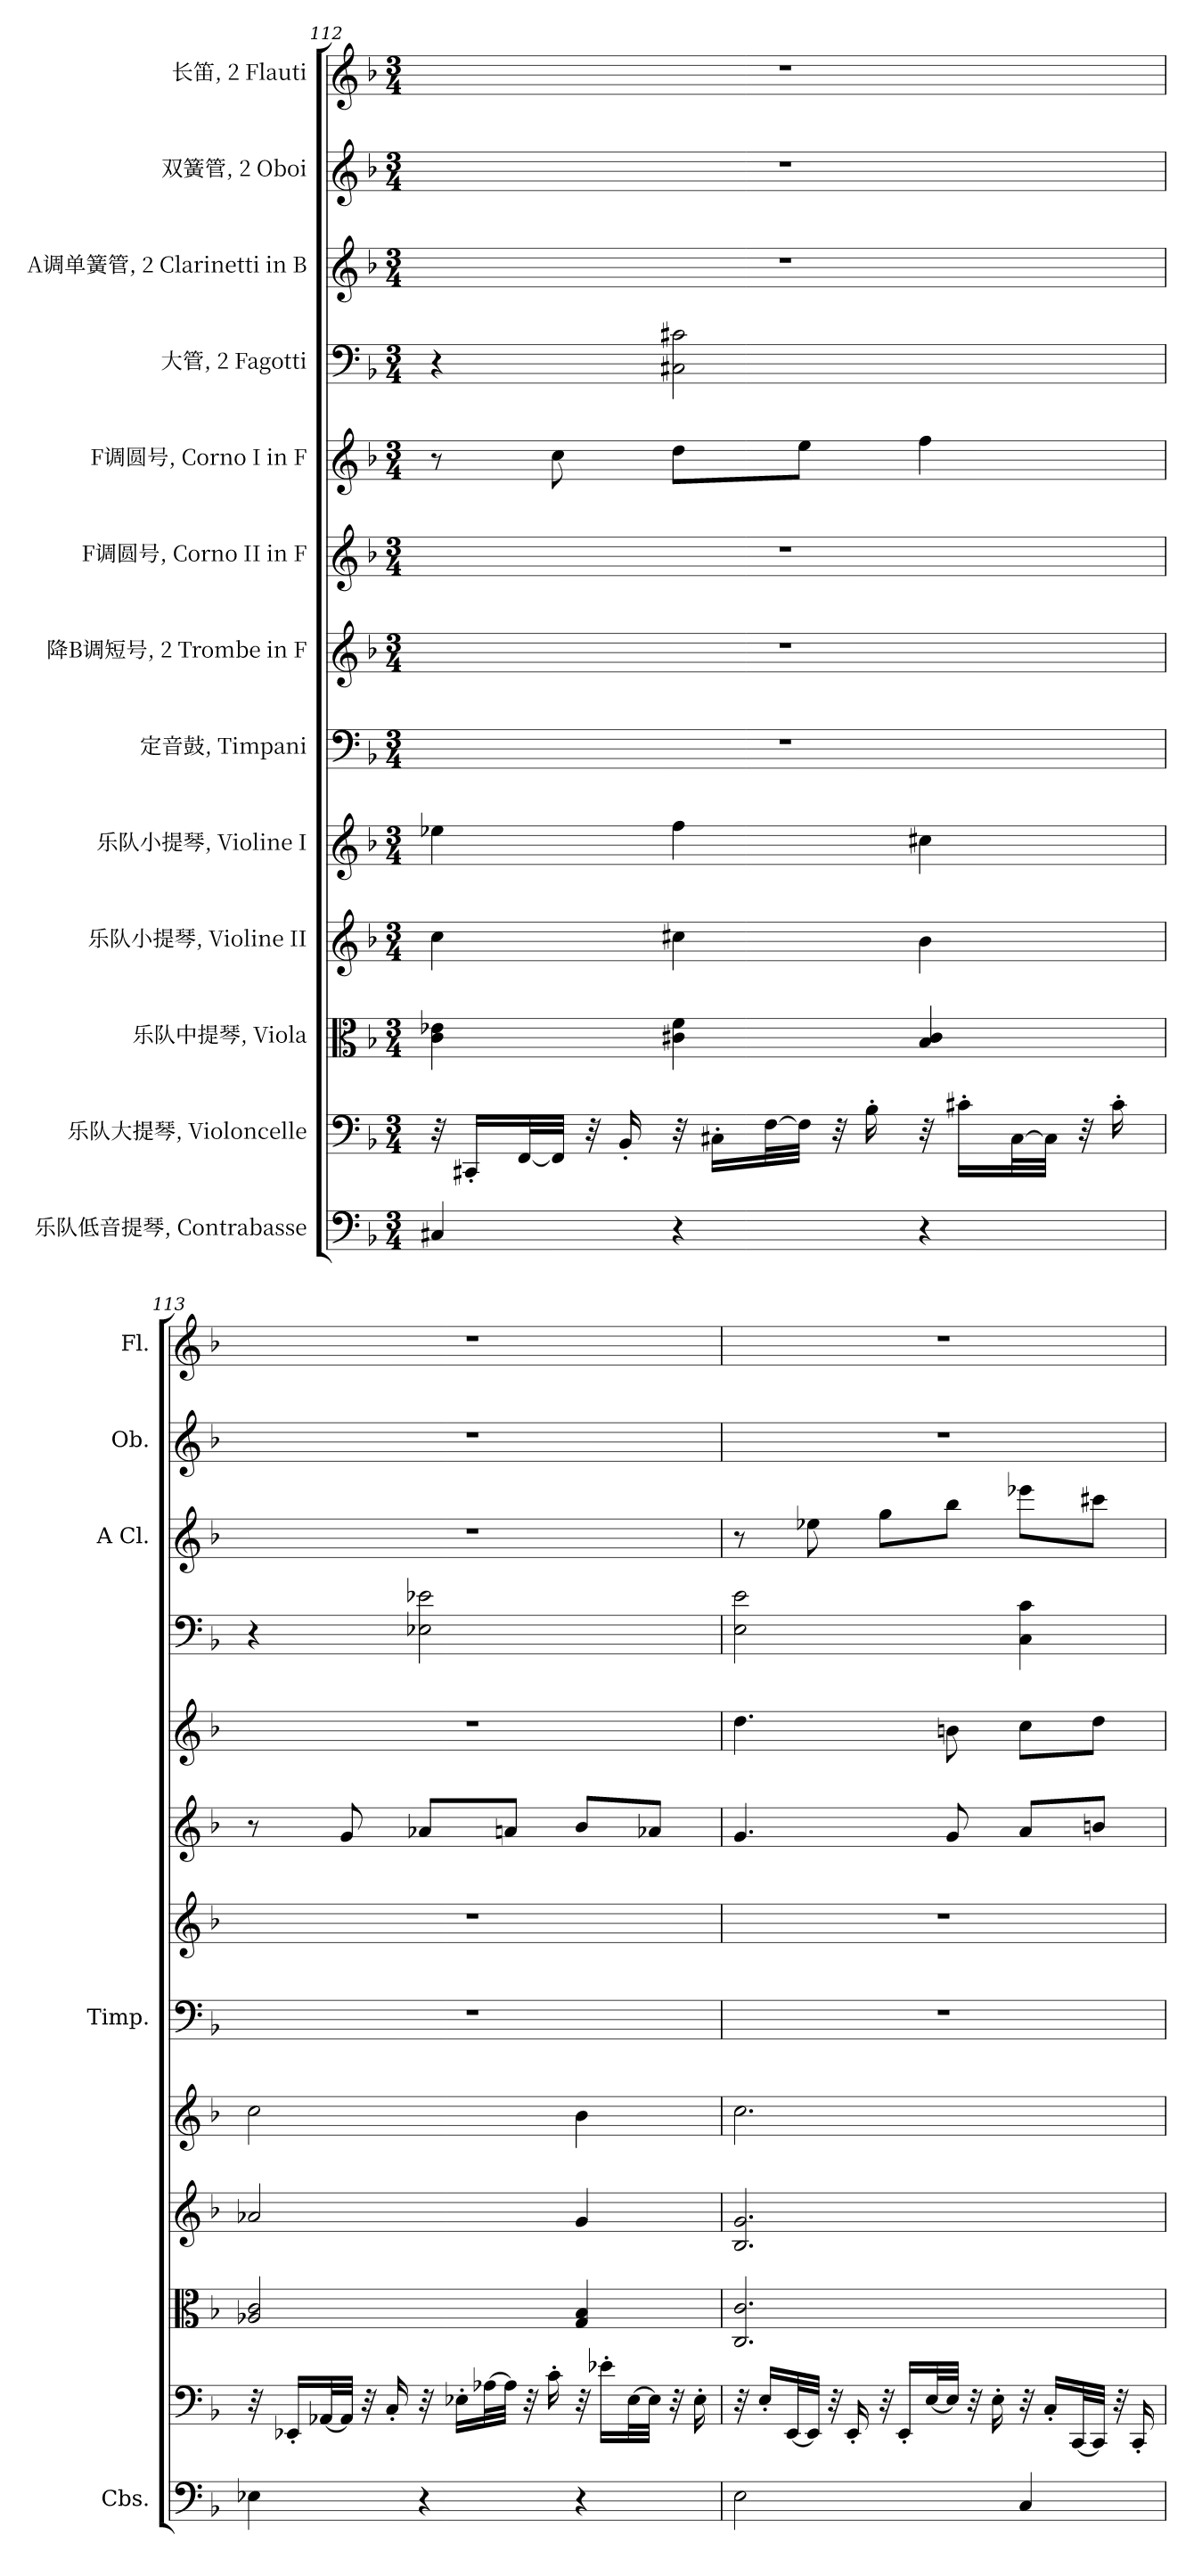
**kern	**kern	**kern	**kern	**kern	**kern	**kern	**kern	**kern	**kern	**kern	**kern	**kern
*part13	*part12	*part11	*part10	*part9	*part8	*part7	*part6	*part5	*part4	*part3	*part2	*part1
*staff13	*staff12	*staff11	*staff10	*staff9	*staff8	*staff7	*staff6	*staff5	*staff4	*staff3	*staff2	*staff1
*I"乐队低音提琴, Contrabasse	*I"乐队大提琴, Violoncelle	*I"乐队中提琴, Viola	*I"乐队小提琴, Violine II	*I"乐队小提琴, Violine I	*I"定音鼓, Timpani	*I"降B调短号, 2 Trombe in F	*I"F调圆号, Corno II in F	*I"F调圆号, Corno I in F	*I"大管, 2 Fagotti	*I"A调单簧管, 2 Clarinetti in B	*I"双簧管, 2 Oboi	*I"长笛, 2 Flauti
*I'Cbs.	*	*	*	*	*I'Timp.	*	*	*	*	*I'A Cl.	*I'Ob.	*I'Fl.
!!LO:PB:g=z
*clefF4	*clefF4	*clefC3	*clefG2	*clefG2	*clefF4	*clefG2	*clefG2	*clefG2	*clefF4	*clefG2	*clefG2	*clefG2
*ITrd7c12	*	*	*	*	*	*ITrd1c2	*ITrd4c7	*ITrd4c7	*	*ITrd2c3	*	*
*k[b-]	*k[b-]	*k[b-]	*k[b-]	*k[b-]	*k[b-]	*k[b-e-a-]	*k[b-e-]	*k[b-e-]	*k[b-]	*k[f#c#]	*k[b-]	*k[b-]
*M3/4	*M3/4	*M3/4	*M3/4	*M3/4	*M3/4	*M3/4	*M3/4	*M3/4	*M3/4	*M3/4	*M3/4	*M3/4
=112	=112	=112	=112	=112	=112	=112	=112	=112	=112	=112	=112	=112
4CC#X/	32r	4c\ 4e-X\	4cc\	4ee-X\	2.r	2.r	2.r	8r	4r	2.r	2.r	2.r
.	16CC#X'/LL	.	.	.	.	.	.	.	.	.	.	.
.	[32FF/L	.	.	.	.	.	.	.	.	.	.	.
.	32FF/JJJ]	.	.	.	.	.	.	8f\	.	.	.	.
.	32r	.	.	.	.	.	.	.	.	.	.	.
.	16BB-'/	.	.	.	.	.	.	.	.	.	.	.
4r	32r	4c#X\ 4f\	4cc#X\	4ff\	.	.	.	8g\L	2C#X\ 2c#X\	.	.	.
.	16C#X'\LL	.	.	.	.	.	.	.	.	.	.	.
.	[32F\L	.	.	.	.	.	.	.	.	.	.	.
.	32F\JJJ]	.	.	.	.	.	.	8a\J	.	.	.	.
.	32r	.	.	.	.	.	.	.	.	.	.	.
.	16B-'\	.	.	.	.	.	.	.	.	.	.	.
4r	32r	4B-/ 4c#/	4b-\	4cc#X\	.	.	.	4b-\	.	.	.	.
.	16c#X'\LL	.	.	.	.	.	.	.	.	.	.	.
.	[32C#\L	.	.	.	.	.	.	.	.	.	.	.
.	32C#\JJJ]	.	.	.	.	.	.	.	.	.	.	.
.	32r	.	.	.	.	.	.	.	.	.	.	.
.	16c#'\	.	.	.	.	.	.	.	.	.	.	.
!!LO:PB:g=z
=113	=113	=113	=113	=113	=113	=113	=113	=113	=113	=113	=113	=113
*	*	*	*	*	*	*	*	*	*	*	*	*MM96
4EE-X\	32r	2A-X/ 2c/	2a-X/	2cc\	2.r	2.r	8r	2.r	4r	2.r	2.r	2.r
.	16EE-X'/LL	.	.	.	.	.	.	.	.	.	.	.
.	[32AA-X/L	.	.	.	.	.	.	.	.	.	.	.
.	32AA-/JJJ]	.	.	.	.	.	8c/	.	.	.	.	.
.	32r	.	.	.	.	.	.	.	.	.	.	.
.	16C'/	.	.	.	.	.	.	.	.	.	.	.
4r	32r	.	.	.	.	.	8d-X/L	.	2E-X\ 2e-X\	.	.	.
.	16E-X'\LL	.	.	.	.	.	.	.	.	.	.	.
.	[32A-X\L	.	.	.	.	.	.	.	.	.	.	.
.	32A-\JJJ]	.	.	.	.	.	8dn/J	.	.	.	.	.
.	32r	.	.	.	.	.	.	.	.	.	.	.
.	16c'\	.	.	.	.	.	.	.	.	.	.	.
4r	32r	4G/ 4B-/	4g/	4b-\	.	.	8e-/L	.	.	.	.	.
.	16e-X'\LL	.	.	.	.	.	.	.	.	.	.	.
.	[32E-\L	.	.	.	.	.	.	.	.	.	.	.
.	32E-\JJJ]	.	.	.	.	.	8d-X/J	.	.	.	.	.
.	32r	.	.	.	.	.	.	.	.	.	.	.
.	16E-'\	.	.	.	.	.	.	.	.	.	.	.
=114	=114	=114	=114	=114	=114	=114	=114	=114	=114	=114	=114	=114
*	*	*	*	*	*	*	*	*	*	*	*	*MM100
2EE\	32r	2.C/ 2.c/	2.B-/ 2.g/	2.cc\	2.r	2.r	4.c/	4.g\	2E\ 2e\	8r	2.r	2.r
.	16E'/LL	.	.	.	.	.	.	.	.	.	.	.
.	[32EE/L	.	.	.	.	.	.	.	.	.	.	.
.	32EE/JJJ]	.	.	.	.	.	.	.	.	8ccn\	.	.
.	32r	.	.	.	.	.	.	.	.	.	.	.
.	16EE'/	.	.	.	.	.	.	.	.	.	.	.
.	32r	.	.	.	.	.	.	.	.	8ee\L	.	.
.	16EE'/LL	.	.	.	.	.	.	.	.	.	.	.
.	[32E/L	.	.	.	.	.	.	.	.	.	.	.
.	32E/JJJ]	.	.	.	.	.	8c/	8en\	.	8gg\J	.	.
.	32r	.	.	.	.	.	.	.	.	.	.	.
.	16E'\	.	.	.	.	.	.	.	.	.	.	.
4CC/	32r	.	.	.	.	.	8d/L	8f\L	4C\ 4c\	8cccn\L	.	.
.	16C'/LL	.	.	.	.	.	.	.	.	.	.	.
.	[32CC/L	.	.	.	.	.	.	.	.	.	.	.
.	32CC/JJJ]	.	.	.	.	.	8en/J	8g\J	.	8aa#X\J	.	.
.	32r	.	.	.	.	.	.	.	.	.	.	.
.	16CC'/	.	.	.	.	.	.	.	.	.	.	.
=	=	=	=	=	=	=	=	=	=	=	=	=
*-	*-	*-	*-	*-	*-	*-	*-	*-	*-	*-	*-	*-
